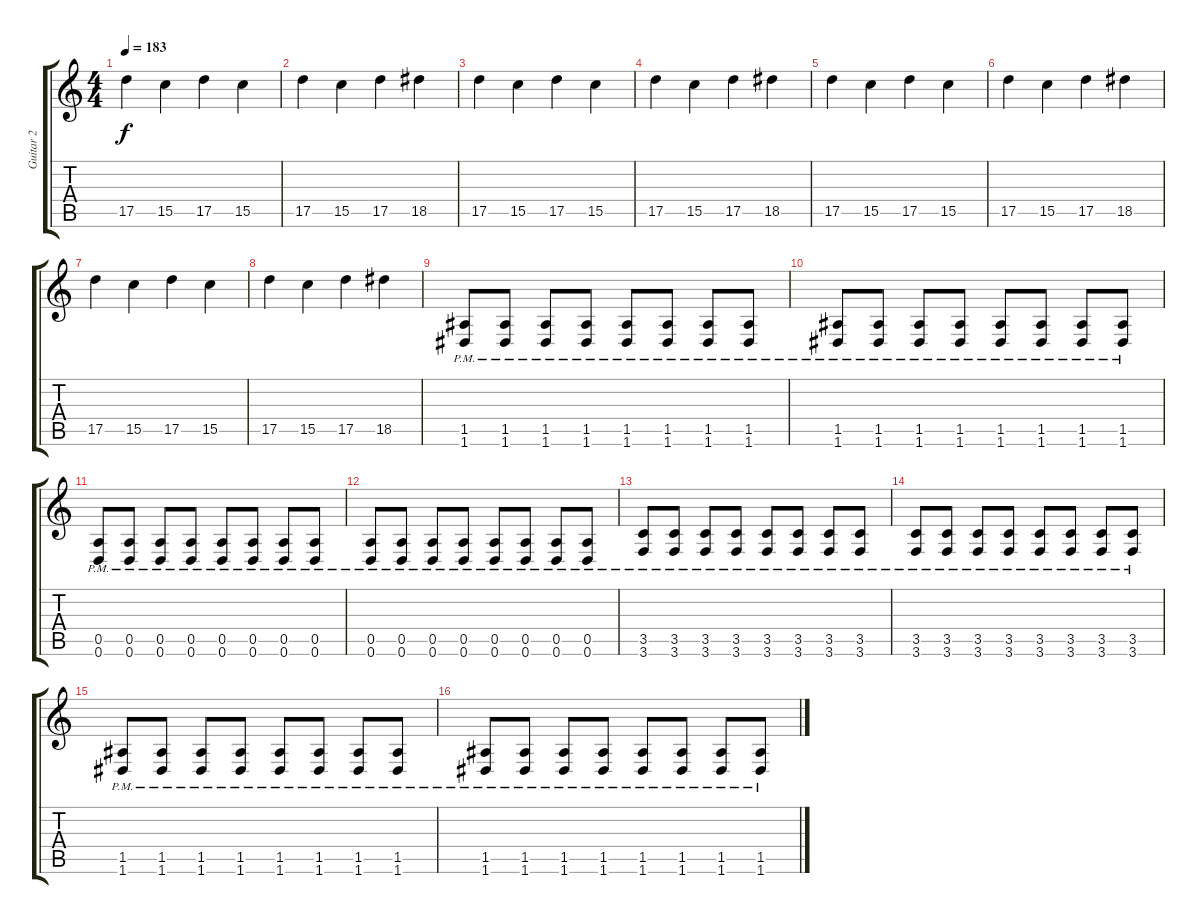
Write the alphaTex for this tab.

\track ("Guitar 2" "Guitar 2") {instrument overdrivenguitar}
\staff {score tabs}
\tuning (E4 B3 G3 D3 A2 D2) {hide}
\ts (4 4)
\tempo 183
\clef g2
\ks c
17.5.4{dy f instrument distortionguitar} 15.5.4 17.5.4 15.5.4 |
17.5.4 15.5.4 17.5.4 18.5.4 |
17.5.4{instrument distortionguitar} 15.5.4 17.5.4 15.5.4 |
17.5.4 15.5.4 17.5.4 18.5.4 |
17.5.4{instrument distortionguitar} 15.5.4 17.5.4 15.5.4 |
17.5.4 15.5.4 17.5.4 18.5.4 |
17.5.4{instrument distortionguitar} 15.5.4 17.5.4 15.5.4 |
17.5.4 15.5.4 17.5.4 18.5.4 |
(1.5{pm} 1.6{pm}).8{volume 9 instrument distortionguitar} (1.5{pm} 1.6{pm}).8 (1.5{pm} 1.6{pm}).8 (1.5{pm} 1.6{pm}).8 (1.5{pm} 1.6{pm}).8 (1.5{pm} 1.6{pm}).8 (1.5{pm} 1.6{pm}).8 (1.5{pm} 1.6{pm}).8 |
(1.5{pm} 1.6{pm}).8 (1.5{pm} 1.6{pm}).8 (1.5{pm} 1.6{pm}).8 (1.5{pm} 1.6{pm}).8 (1.5{pm} 1.6{pm}).8 (1.5{pm} 1.6{pm}).8 (1.5{pm} 1.6{pm}).8 (1.5{pm} 1.6{pm}).8 |
(0.5{pm} 0.6{pm}).8 (0.5{pm} 0.6{pm}).8 (0.5{pm} 0.6{pm}).8 (0.5{pm} 0.6{pm}).8 (0.5{pm} 0.6{pm}).8 (0.5{pm} 0.6{pm}).8 (0.5{pm} 0.6{pm}).8 (0.5{pm} 0.6{pm}).8 |
(0.5{pm} 0.6{pm}).8 (0.5{pm} 0.6{pm}).8 (0.5{pm} 0.6{pm}).8 (0.5{pm} 0.6{pm}).8 (0.5{pm} 0.6{pm}).8 (0.5{pm} 0.6{pm}).8 (0.5{pm} 0.6{pm}).8 (0.5{pm} 0.6{pm}).8 |
(3.5{pm} 3.6{pm}).8 (3.5{pm} 3.6{pm}).8 (3.5{pm} 3.6{pm}).8 (3.5{pm} 3.6{pm}).8 (3.5{pm} 3.6{pm}).8 (3.5{pm} 3.6{pm}).8 (3.5{pm} 3.6{pm}).8 (3.5{pm} 3.6{pm}).8 |
(3.5{pm} 3.6{pm}).8 (3.5{pm} 3.6{pm}).8 (3.5{pm} 3.6{pm}).8 (3.5{pm} 3.6{pm}).8 (3.5{pm} 3.6{pm}).8 (3.5{pm} 3.6{pm}).8 (3.5{pm} 3.6{pm}).8 (3.5{pm} 3.6{pm}).8 |
(1.5{pm} 1.6{pm}).8 (1.5{pm} 1.6{pm}).8 (1.5{pm} 1.6{pm}).8 (1.5{pm} 1.6{pm}).8 (1.5{pm} 1.6{pm}).8 (1.5{pm} 1.6{pm}).8 (1.5{pm} 1.6{pm}).8 (1.5{pm} 1.6{pm}).8 |
(1.5{pm} 1.6{pm}).8 (1.5{pm} 1.6{pm}).8 (1.5{pm} 1.6{pm}).8 (1.5{pm} 1.6{pm}).8 (1.5{pm} 1.6{pm}).8 (1.5{pm} 1.6{pm}).8 (1.5{pm} 1.6{pm}).8 (1.5{pm} 1.6{pm}).8
